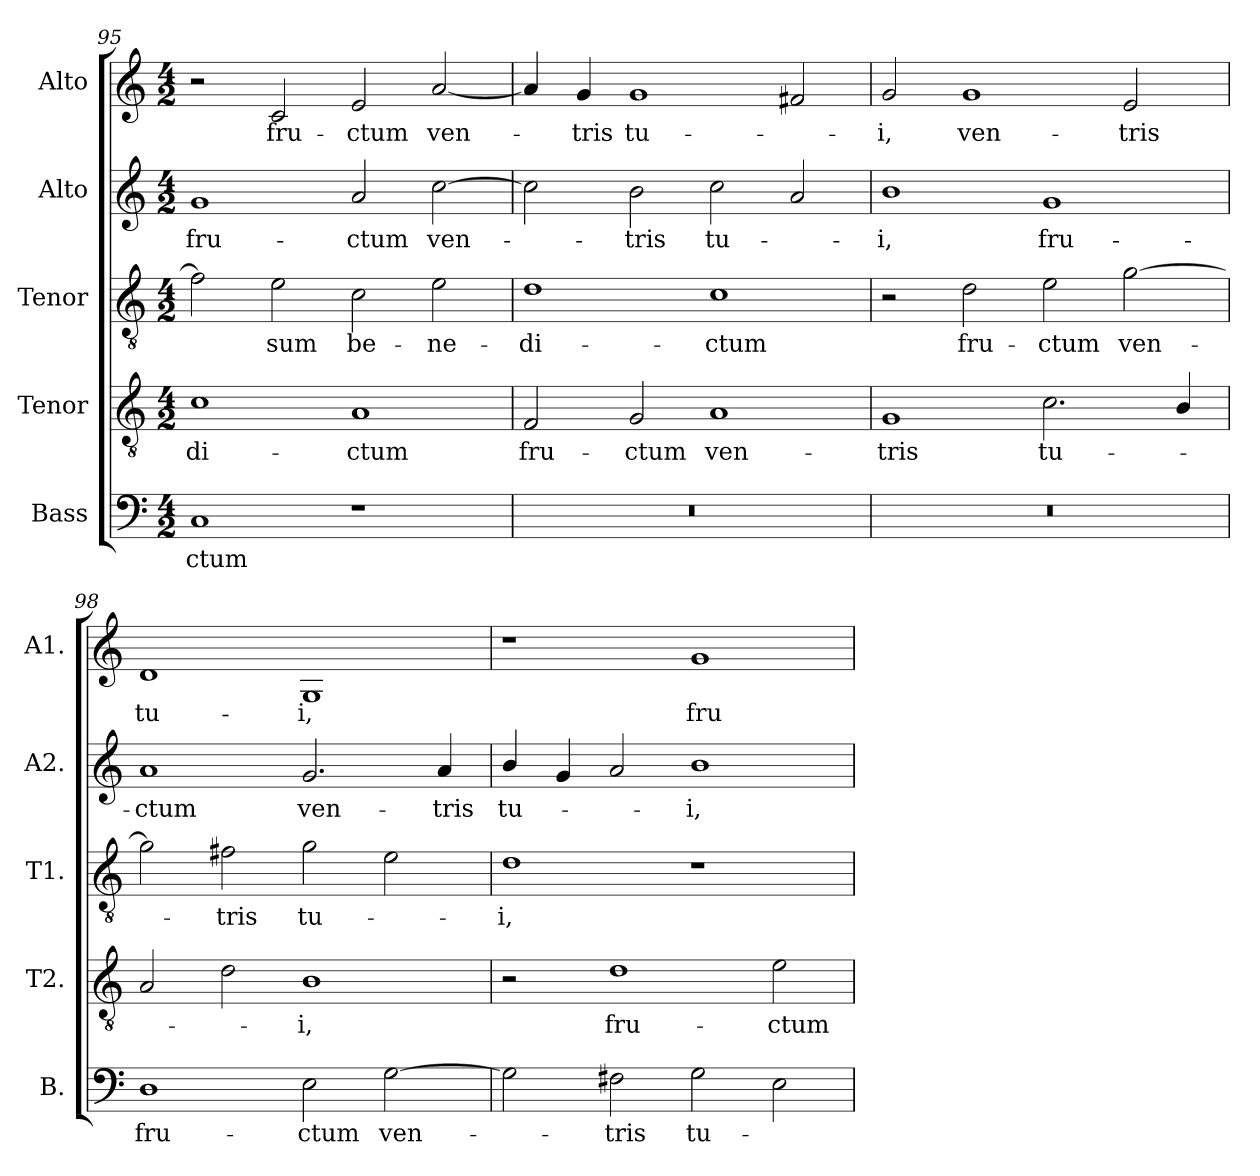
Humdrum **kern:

**kern	**text	**kern	**text	**kern	**text	**kern	**text	**kern	**text
*part5	*part5	*part4	*part4	*part3	*part3	*part2	*part2	*part1	*part1
*staff5	*staff5	*staff4	*staff4	*staff3	*staff3	*staff2	*staff2	*staff1	*staff1
*I"Bass	*	*I"Tenor	*	*I"Tenor	*	*I"Alto	*	*I"Alto	*
*I'B.	*	*I'T2.	*	*I'T1.	*	*I'A2.	*	*I'A1.	*
*clefF4	*	*clefGv2	*	*clefGv2	*	*clefG2	*	*clefG2	*
*	*	*ITrd7c12	*	*ITrd7c12	*	*	*	*	*
*k[]	*	*k[]	*	*k[]	*	*k[]	*	*k[]	*
*C:	*	*C:	*	*C:	*	*C:	*	*C:	*
*M4/2	*	*M4/2	*	*M4/2	*	*M4/2	*	*M4/2	*
=95	=95	=95	=95	=95	=95	=95	=95	=95	=95
!	!LO:LY:b:color=#000000	!	!	!	!	!	!	!	!
!	!	!	!LO:LY:b:color=#000000	!	!	!	!	!	!
!	!	!	!	!	!	!	!LO:LY:b:color=#000000	!	!
1Ci	-ctum	1Ci	-di-	2Fi\]	.	1gi	fru-	2r	.
!	!	!	!	!	!LO:LY:b:color=#000000	!	!	!	!
!	!	!	!	!	!	!	!	!	!LO:LY:b:color=#000000
.	.	.	.	2Ei\	-sum	.	.	2ci/	fru-
!	!	!	!LO:LY:b:color=#000000	!	!	!	!	!	!
!	!	!	!	!	!LO:LY:b:color=#000000	!	!	!	!
!	!	!	!	!	!	!	!LO:LY:b:color=#000000	!	!
!	!	!	!	!	!	!	!	!	!LO:LY:b:color=#000000
1r	.	1AAi	-ctum	2Ci\	be-	2ai/	-ctum	2ei/	-ctum
!	!	!	!	!	!LO:LY:b:color=#000000	!	!	!	!
!	!	!	!	!	!	!	!LO:LY:b:color=#000000	!	!
!	!	!	!	!	!	!	!	!	!LO:LY:b:color=#000000
.	.	.	.	2Ei\	-ne-	[2cci\	ven-	[2ai/	ven-
=96	=96	=96	=96	=96	=96	=96	=96	=96	=96
!LO:N:vis=1	!	!	!	!	!	!	!	!	!
!	!	!	!LO:LY:b:color=#000000	!	!	!	!	!	!
!	!	!	!	!	!LO:LY:b:color=#000000	!	!	!	!
0r	.	2FFi/	fru-	1Di	-di-	2cci\]	.	4ai/]	.
!	!	!	!	!	!	!	!	!	!LO:LY:b:color=#000000
.	.	.	.	.	.	.	.	4gi/	-tris
!	!	!	!LO:LY:b:color=#000000	!	!	!	!	!	!
!	!	!	!	!	!	!	!LO:LY:b:color=#000000	!	!
!	!	!	!	!	!	!	!	!	!LO:LY:b:color=#000000
.	.	2GGi/	-ctum	.	.	2bi\	-tris	1gi	tu-
!	!	!	!LO:LY:b:color=#000000	!	!	!	!	!	!
!	!	!	!	!	!LO:LY:b:color=#000000	!	!	!	!
!	!	!	!	!	!	!	!LO:LY:b:color=#000000	!	!
.	.	1AAi	ven-	1Ci	-ctum	2cci\	tu-	.	.
.	.	.	.	.	.	2ai/	.	2f#Xi/	.
=97	=97	=97	=97	=97	=97	=97	=97	=97	=97
!LO:N:vis=1	!	!	!	!	!	!	!	!	!
!	!	!	!LO:LY:b:color=#000000	!	!	!	!	!	!
!	!	!	!	!	!	!	!LO:LY:b:color=#000000	!	!
!	!	!	!	!	!	!	!	!	!LO:LY:b:color=#000000
0r	.	1GGi	-tris	2r	.	1bi	-i,	2gi/	-i,
!	!	!	!	!	!LO:LY:b:color=#000000	!	!	!	!
!	!	!	!	!	!	!	!	!	!LO:LY:b:color=#000000
.	.	.	.	2Di\	fru-	.	.	1gi	ven-
!	!	!	!LO:LY:b:color=#000000	!	!	!	!	!	!
!	!	!	!	!	!LO:LY:b:color=#000000	!	!	!	!
!	!	!	!	!	!	!	!LO:LY:b:color=#000000	!	!
.	.	2.Ci\	tu-	2Ei\	-ctum	1gi	fru-	.	.
!	!	!	!	!	!LO:LY:b:color=#000000	!	!	!	!
!	!	!	!	!	!	!	!	!	!LO:LY:b:color=#000000
.	.	.	.	[2Gi\	ven-	.	.	2ei/	-tris
.	.	4BBi/	.	.	.	.	.	.	.
!!LO:LB:g=z
=98	=98	=98	=98	=98	=98	=98	=98	=98	=98
!	!LO:LY:b:color=#000000	!	!	!	!	!	!	!	!
!	!	!	!	!	!	!	!LO:LY:b:color=#000000	!	!
!	!	!	!	!	!	!	!	!	!LO:LY:b:color=#000000
1Di	fru-	2AAi/	.	2Gi\]	.	1ai	-ctum	1di	tu-
!	!	!	!	!	!LO:LY:b:color=#000000	!	!	!	!
.	.	2Di\	.	2F#Xi\	-tris	.	.	.	.
!	!LO:LY:b:color=#000000	!	!	!	!	!	!	!	!
!	!	!	!LO:LY:b:color=#000000	!	!	!	!	!	!
!	!	!	!	!	!LO:LY:b:color=#000000	!	!	!	!
!	!	!	!	!	!	!	!LO:LY:b:color=#000000	!	!
!	!	!	!	!	!	!	!	!	!LO:LY:b:color=#000000
2Ei\	-ctum	1BBi	-i,	2Gi\	tu-	2.gi/	ven-	1Gi	-i,
!	!LO:LY:b:color=#000000	!	!	!	!	!	!	!	!
[2Gi\	ven-	.	.	2Ei\	.	.	.	.	.
!	!	!	!	!	!	!	!LO:LY:b:color=#000000	!	!
.	.	.	.	.	.	4ai/	-tris	.	.
=99	=99	=99	=99	=99	=99	=99	=99	=99	=99
!	!	!	!	!	!LO:LY:b:color=#000000	!	!	!	!
!	!	!	!	!	!	!	!LO:LY:b:color=#000000	!	!
2Gi\]	.	2r	.	1Di	-i,	4bi/	tu-	1r	.
.	.	.	.	.	.	4gi/	.	.	.
!	!LO:LY:b:color=#000000	!	!	!	!	!	!	!	!
!	!	!	!LO:LY:b:color=#000000	!	!	!	!	!	!
2F#Xi\	-tris	1Di	fru-	.	.	2ai/	.	.	.
!	!LO:LY:b:color=#000000	!	!	!	!	!	!	!	!
!	!	!	!	!	!	!	!LO:LY:b:color=#000000	!	!
!	!	!	!	!	!	!	!	!	!LO:LY:b:color=#000000
2Gi\	tu-	.	.	1r	.	1bi	-i,	1gi	fru-
!	!	!	!LO:LY:b:color=#000000	!	!	!	!	!	!
2Ei\	.	2Ei\	-ctum	.	.	.	.	.	.
=	=	=	=	=	=	=	=	=	=
*-	*-	*-	*-	*-	*-	*-	*-	*-	*-
